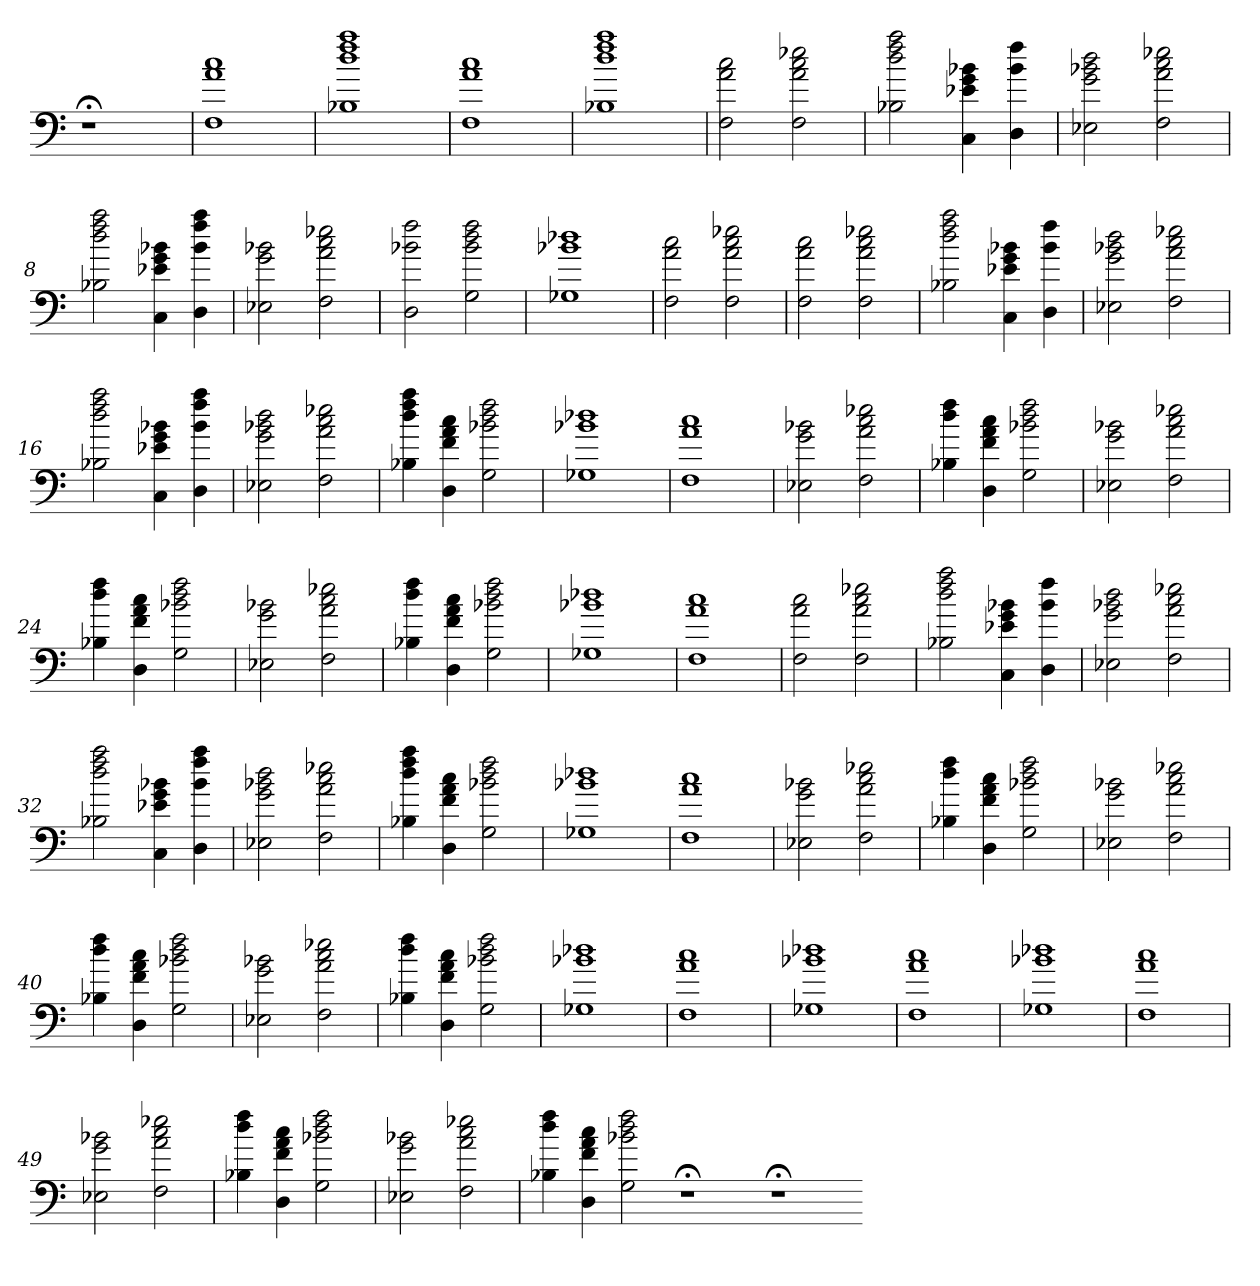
**kern
*part1
*staff1
=
1r;<
=1
1F 1a 1cc
=2
1B-X 1dd 1ff 1aa
=3
1F 1a 1cc
=4
1B-X 1dd 1ff 1aa
=5
2F 2a 2cc
2F 2a 2cc 2ee-X
=6
2B-X 2dd 2ff 2aa
4C 4e-X 4g 4b-X
4D 4b- 4ff
=7
2E-X 2g 2b-X 2dd
2F 2a 2cc 2ee-X
=8
2B-X 2dd 2ff 2aa
4C 4e-X 4g 4b-X
4D 4b- 4ff 4aa
=9
2E-X 2g 2b-X
2F 2a 2cc 2ee-X
=10
2D 2b-X 2ff
2G 2b- 2dd 2ff
=11
1G-X 1b-X 1dd-X
=12
2F 2a 2cc
2F 2a 2cc 2ee-X
=13
2F 2a 2cc
2F 2a 2cc 2ee-X
=14
2B-X 2dd 2ff 2aa
4C 4e-X 4g 4b-X
4D 4b- 4ff
=15
2E-X 2g 2b-X 2dd
2F 2a 2cc 2ee-X
=16
2B-X 2dd 2ff 2aa
4C 4e-X 4g 4b-X
4D 4b- 4ff 4aa
=17
2E-X 2g 2b-X 2dd
2F 2a 2cc 2ee-X
=18
4B-X 4dd 4ff 4aa
4D 4f 4a 4cc
2G 2b-X 2dd 2ff
=19
1G-X 1b-X 1dd-X
=20
1F 1a 1cc
=21
2E-X 2g 2b-X
2F 2a 2cc 2ee-X
=22
4B-X 4dd 4ff
4D 4f 4a 4cc
2G 2b-X 2dd 2ff
=23
2E-X 2g 2b-X
2F 2a 2cc 2ee-X
=24
4B-X 4dd 4ff
4D 4f 4a 4cc
2G 2b-X 2dd 2ff
=25
2E-X 2g 2b-X
2F 2a 2cc 2ee-X
=26
4B-X 4dd 4ff
4D 4f 4a 4cc
2G 2b-X 2dd 2ff
=27
1G-X 1b-X 1dd-X
=28
1F 1a 1cc
=29
2F 2a 2cc
2F 2a 2cc 2ee-X
=30
2B-X 2dd 2ff 2aa
4C 4e-X 4g 4b-X
4D 4b- 4ff
=31
2E-X 2g 2b-X 2dd
2F 2a 2cc 2ee-X
=32
2B-X 2dd 2ff 2aa
4C 4e-X 4g 4b-X
4D 4b- 4ff 4aa
=33
2E-X 2g 2b-X 2dd
2F 2a 2cc 2ee-X
=34
4B-X 4dd 4ff 4aa
4D 4f 4a 4cc
2G 2b-X 2dd 2ff
=35
1G-X 1b-X 1dd-X
=36
1F 1a 1cc
=37
2E-X 2g 2b-X
2F 2a 2cc 2ee-X
=38
4B-X 4dd 4ff
4D 4f 4a 4cc
2G 2b-X 2dd 2ff
=39
2E-X 2g 2b-X
2F 2a 2cc 2ee-X
=40
4B-X 4dd 4ff
4D 4f 4a 4cc
2G 2b-X 2dd 2ff
=41
2E-X 2g 2b-X
2F 2a 2cc 2ee-X
=42
4B-X 4dd 4ff
4D 4f 4a 4cc
2G 2b-X 2dd 2ff
=43
1G-X 1b-X 1dd-X
=44
1F 1a 1cc
=45
1G-X 1b-X 1dd-X
=46
1F 1a 1cc
=47
1G-X 1b-X 1dd-X
=48
1F 1a 1cc
=49
2E-X 2g 2b-X
2F 2a 2cc 2ee-X
=50
4B-X 4dd 4ff
4D 4f 4a 4cc
2G 2b-X 2dd 2ff
=51
2E-X 2g 2b-X
2F 2a 2cc 2ee-X
=52
4B-X 4dd 4ff
4D 4f 4a 4cc
2G 2b-X 2dd 2ff
1r;<
1r;<
=-
*-
